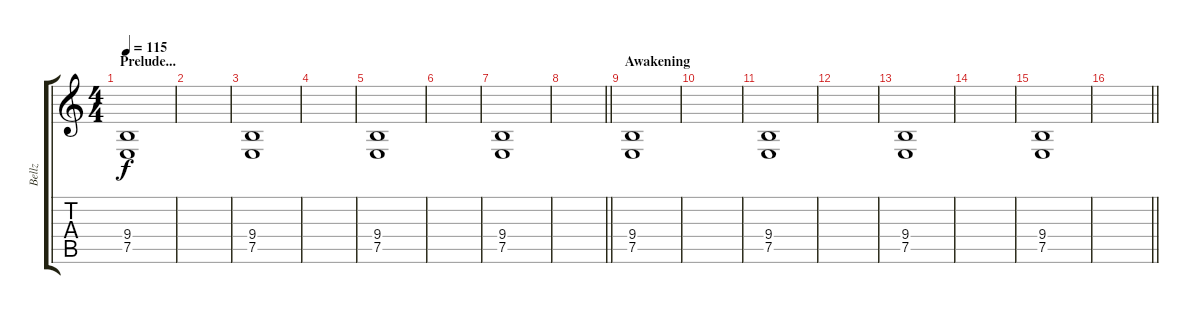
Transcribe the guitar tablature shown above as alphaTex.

\track ("Bellz" "Bellz") {instrument tubularbells}
\staff {score tabs}
\tuning (E4 B3 G3 D3 A2 E2) {hide}
\ts (4 4)
\section ("" "Prelude...")
\tempo 115
\clef g2
\ks c
(9.4 7.5).1{dy f} |
|
(9.4 7.5).1 |
|
(9.4 7.5).1 |
|
(9.4 7.5).1 |
\barLineRight lightlight
|
\section ("" "Awakening")
(9.4 7.5).1 |
|
(9.4 7.5).1 |
|
(9.4 7.5).1 |
|
(9.4 7.5).1 |
\barLineRight lightlight
